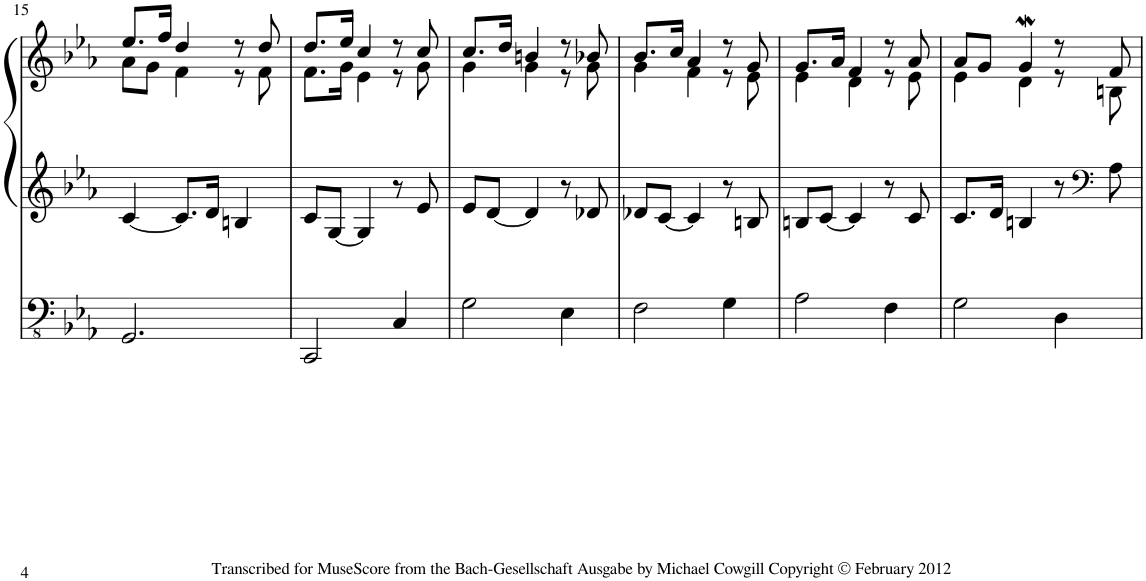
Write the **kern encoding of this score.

**kern	**kern	**kern
*part1	*part1	*part1
*staff3	*staff2	*staff1
*I"Organ	*	*
!!LO:PB:g=z
*clefFv4	*clefG2	*clefG2
*k[b-e-a-]	*k[b-e-a-]	*k[b-e-a-]
*M3/4	*M3/4	*M3/4
=15	=15	=15
*	*	*^
2.GGG/	[4c/	8.ee-/L	8a-\L
.	.	.	8g\J
.	.	16ff/Jk	.
.	8.c/L]	4dd/	4f\
.	16d/Jk	.	.
.	4Bn/	8r	8r
.	.	8dd/	8f\
=16	=16	=16	=16
2CCC/	8c/L	8.dd/L	8.f\L
.	[8G/J	.	.
.	.	16ee-/Jk	16g\Jk
.	4G/]	4cc/	4e-\
4CC/	8r	8r	8r
.	8e-/	8cc/	8g\
=17	=17	=17	=17
2GG\	8e-/L	8.cc/L	4g\
.	[8d/J	.	.
.	.	16dd/Jk	.
.	4d/]	4bn/	4g\
4EE-\	8r	8r	8r
.	8d-X/	8b-X/	8g\
=18	=18	=18	=18
2FF\	8d-X/L	8.b-/L	4g\
.	[8c/J	.	.
.	.	16cc/Jk	.
.	4c/]	4a-/	4f\
4GG\	8r	8r	8r
.	8Bn/	8g/	8e-\
=19	=19	=19	=19
2AA-\	8Bn/L	8.g/L	4e-\
.	[8c/J	.	.
.	.	16a-/Jk	.
.	4c/]	4f/	4d\
4FF\	8r	8r	8r
.	8c/	8a-/	8e-\
=20	=20	=20	=20
2GG\	8.c/L	8a-/L	4e-\
.	.	8g/J	.
.	16d/Jk	.	.
.	4Bn/	4gW/	4d\
4DD\	8r	8r	8r
*	*clefF4	*	*
.	8A-\	8f/	8Bn\
*	*	*v	*v
=	=	=
*-	*-	*-
